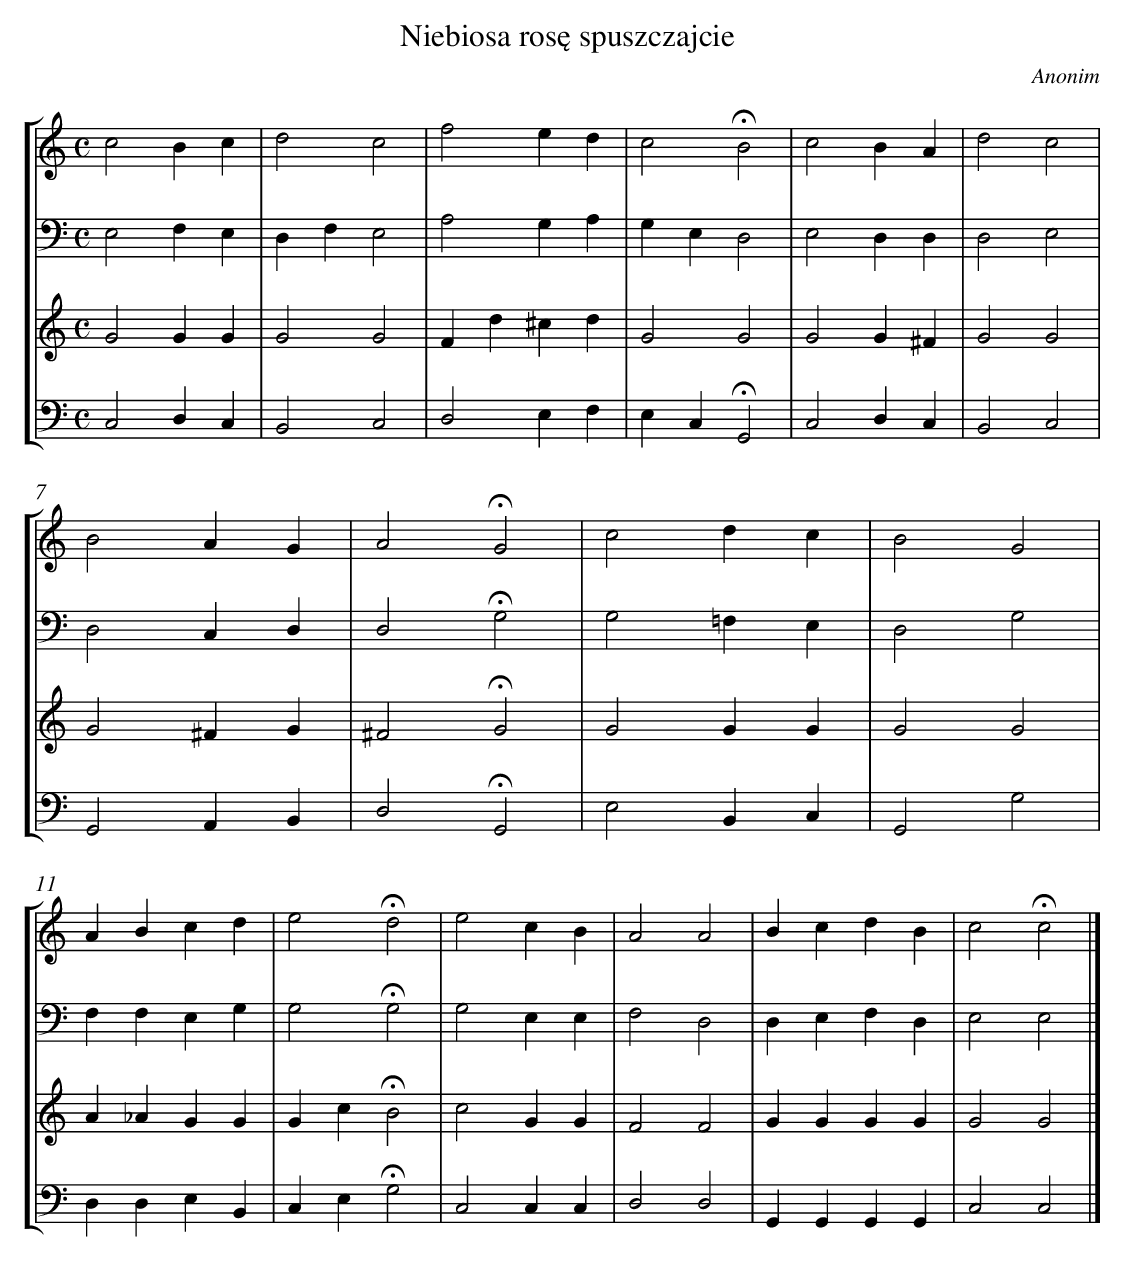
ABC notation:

X:1
T: Niebiosa rosę spuszczajcie
C: Anonim
L: 1/4
M: C
%%staves [1 2 3 4]
V: 1 clef=treble
V: 2 clef=bass
V: 3 clef=treble
V: 4 clef=bass
K: C
[V:1] c2Bc |
[V:2] E,2F,E, |
[V:3] G2GG |
[V:4] C,2D,C, |
[V:1] d2c2 |
[V:2] D,F,E,2 |
[V:3] G2G2 |
[V:4] B,,2C,2 |
[V:1] f2ed |
[V:2] A,2G,A, |
[V:3] Fd^cd |
[V:4] D,2E,F, |
[V:1] c2!fermata!B2 |
[V:2] G,E,D,2 |
[V:3] G2G2 |
[V:4] E,C,!fermata!G,,2 |
[V:1] c2BA |
[V:2] E,2D,D, |
[V:3] G2G^F |
[V:4] C,2D,C, |
[V:1] d2c2 |
[V:2] D,2E,2 |
[V:3] G2G2 |
[V:4] B,,2C,2 |
[V:1] B2AG |
[V:2] D,2C,D, |
[V:3] G2^FG |
[V:4] G,,2A,,B,, |
[V:1] A2!fermata!G2 |
[V:2] D,2!fermata!G,2 |
[V:3] ^F2!fermata!G2 |
[V:4] D,2!fermata!G,,2 |
[V:1] c2dc |
[V:2] G,2=F,E, |
[V:3] G2GG |
[V:4] E,2B,,C, |
[V:1] B2G2 |
[V:2] D,2G,2 |
[V:3] G2G2 |
[V:4] G,,2G,2 |
[V:1] ABcd |
[V:2] F,F,E,G, |
[V:3] A_AGG |
[V:4] D,D,E,B,, |
[V:1] e2!fermata!d2 |
[V:2] G,2!fermata!G,2 |
[V:3] Gc!fermata!B2 |
[V:4] C,E,!fermata!G,2 |
[V:1] e2cB |
[V:2] G,2E,E, |
[V:3] c2GG |
[V:4] C,2C,C, |
[V:1] A2A2 |
[V:2] F,2D,2 |
[V:3] F2F2 |
[V:4] D,2D,2 |
[V:1] BcdB |
[V:2] D,E,F,D, |
[V:3] GGGG |
[V:4] G,,G,,G,,G,, |
[V:1] c2!fermata!c2 |]
[V:2] E,2E,2 |]
[V:3] G2G2 |]
[V:4] C,2C,2 |]
